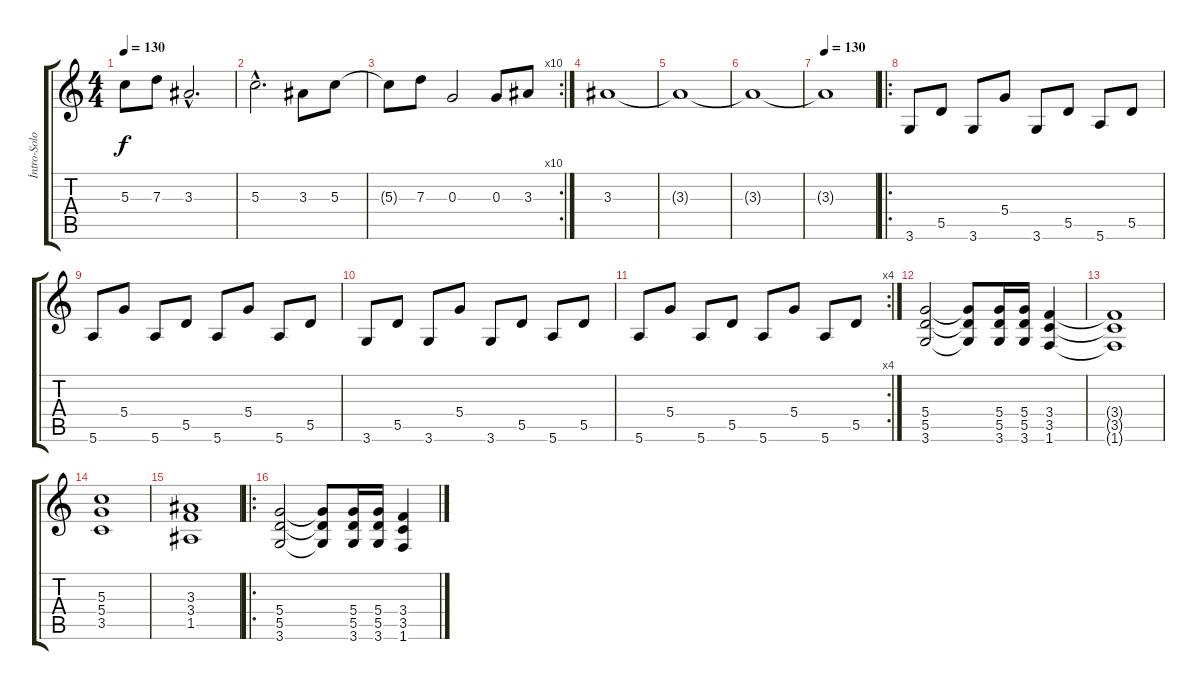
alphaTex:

\track ("İntro-Solo" "İntro-Solo") {instrument electricguitarclean}
\staff {score tabs}
\tuning (E4 B3 G3 D3 A2 E2) {hide}
\ts (4 4)
\tempo 130
\clef g2
\ks c
5.3{t}.8{dy f} 7.3.8 3.3{hac}.2{d} |
5.3{hac}.2{d} 3.3.8 5.3.8 |
\rc 10
5.3{t}.8 7.3.8 0.3.2 0.3.8 3.3.8 |
3.3.1 |
3.3{t}.1 |
3.3{t}.1 |
\tempo 130
3.3{t}.1{instrument electricguitarclean} |
\ro
3.6.8 5.5.8 3.6.8 5.4.8 3.6.8 5.5.8 5.6.8 5.5.8 |
5.6.8 5.4.8 5.6.8 5.5.8 5.6.8 5.4.8 5.6.8 5.5.8 |
3.6.8 5.5.8 3.6.8 5.4.8 3.6.8 5.5.8 5.6.8 5.5.8 |
\rc 4
5.6.8 5.4.8 5.6.8 5.5.8 5.6.8 5.4.8 5.6.8 5.5.8 |
(5.4 5.5 3.6).2 (5.4{t} 5.5{t} 3.6{t}).8 (5.4 5.5 3.6).16 (5.4 5.5 3.6).16 (3.4 3.5 1.6).4 |
(3.4{t} 3.5{t} 1.6{t}).1 |
(5.3 5.4 3.5).1 |
(3.3 3.4 1.5).1 |
\ro
(5.4 5.5 3.6).2 (5.4{t} 5.5{t} 3.6{t}).8 (5.4 5.5 3.6).16 (5.4 5.5 3.6).16 (3.4 3.5 1.6).4
